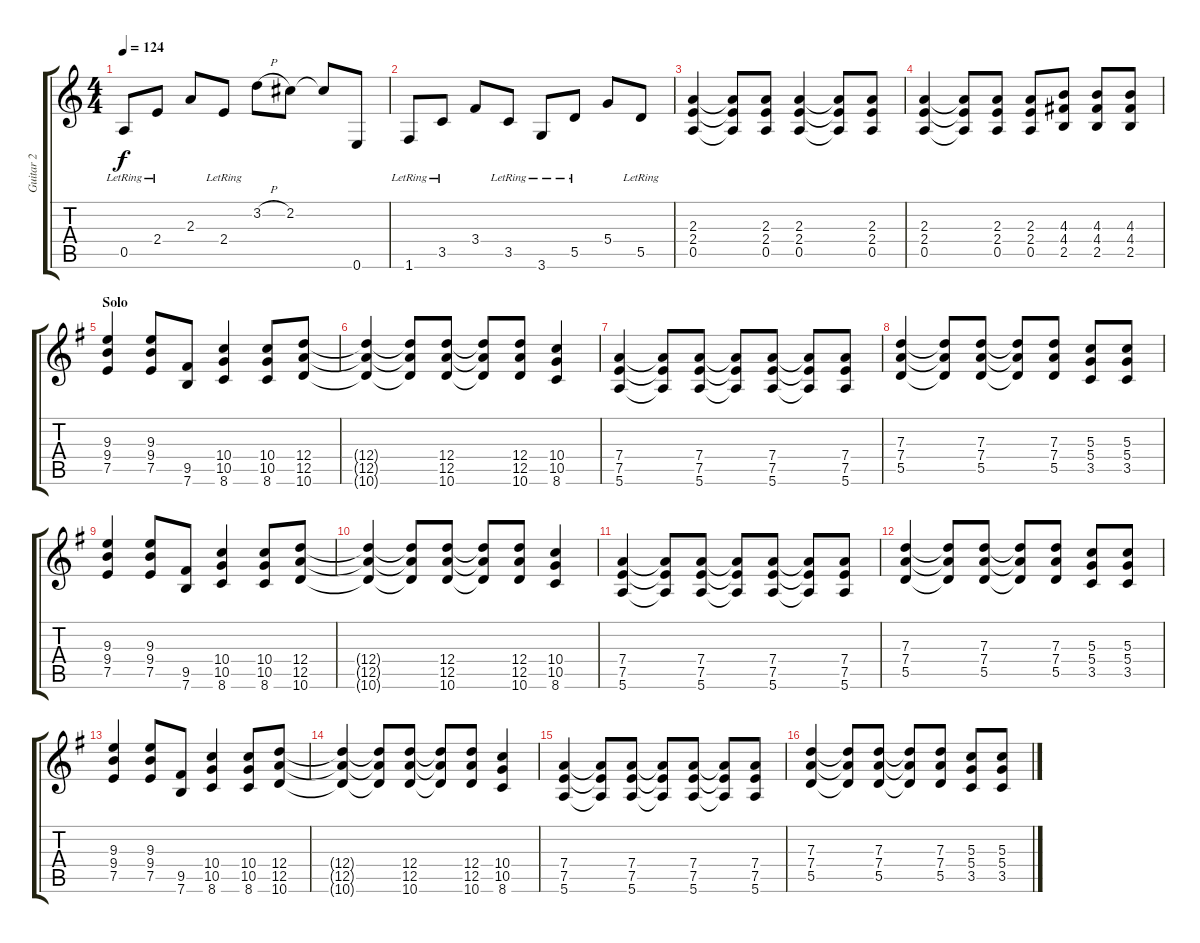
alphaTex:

\track ("Guitar 2" "Guitar 2") {instrument overdrivenguitar}
\staff {score tabs}
\tuning (E4 B3 G3 D3 A2 E2) {hide}
\ts (4 4)
\tempo 124
\clef g2
\ks c
0.5{lr}.8{dy f} 2.4{lr}.8 2.3.8 2.4{lr}.8 3.2{h}.8 2.2.8 2.2{t}.8 0.6.8 |
1.6{lr}.8 3.5{lr}.8 3.4.8 3.5{lr}.8 3.6{lr}.8 5.5{lr}.8 5.4.8 5.5{lr}.8 |
(2.3 2.4 0.5).4{volume 13 balance 5 instrument overdrivenguitar} (2.3{t} 2.4{t} 0.5{t}).8 (2.3 2.4 0.5).8 (2.3 2.4 0.5).4 (2.3{t} 2.4{t} 0.5{t}).8 (2.3 2.4 0.5).8 |
(2.3 2.4 0.5).4 (2.3{t} 2.4{t} 0.5{t}).8 (2.3 2.4 0.5).8 (2.3 2.4 0.5).8 (4.3 4.4 2.5).8 (4.3 4.4 2.5).8 (4.3 4.4 2.5).8 |
\section ("" "Solo")
\ks eminor
(9.3 9.4 7.5).4{volume 12} (9.3 9.4 7.5).8 (9.5 7.6).8 (10.4 10.5 8.6).4 (10.4 10.5 8.6).8 (12.4 12.5 10.6).8 |
(12.4{t} 12.5{t} 10.6{t}).4 (12.4{t} 12.5{t} 10.6{t}).8 (12.4 12.5 10.6).8 (12.4{t} 12.5{t} 10.6{t}).8 (12.4 12.5 10.6).8 (10.4 10.5 8.6).4 |
(7.4 7.5 5.6).4 (7.4{t} 7.5{t} 5.6{t}).8 (7.4 7.5 5.6).8 (7.4{t} 7.5{t} 5.6{t}).8 (7.4 7.5 5.6).8 (7.4{t} 7.5{t} 5.6{t}).8 (7.4 7.5 5.6).8 |
(7.3 7.4 5.5).4 (7.3{t} 7.4{t} 5.5{t}).8 (7.3 7.4 5.5).8 (7.3{t} 7.4{t} 5.5{t}).8 (7.3 7.4 5.5).8 (5.3 5.4 3.5).8 (5.3 5.4 3.5).8 |
(9.3 9.4 7.5).4 (9.3 9.4 7.5).8 (9.5 7.6).8 (10.4 10.5 8.6).4 (10.4 10.5 8.6).8 (12.4 12.5 10.6).8 |
(12.4{t} 12.5{t} 10.6{t}).4 (12.4{t} 12.5{t} 10.6{t}).8 (12.4 12.5 10.6).8 (12.4{t} 12.5{t} 10.6{t}).8 (12.4 12.5 10.6).8 (10.4 10.5 8.6).4 |
(7.4 7.5 5.6).4 (7.4{t} 7.5{t} 5.6{t}).8 (7.4 7.5 5.6).8 (7.4{t} 7.5{t} 5.6{t}).8 (7.4 7.5 5.6).8 (7.4{t} 7.5{t} 5.6{t}).8 (7.4 7.5 5.6).8 |
(7.3 7.4 5.5).4 (7.3{t} 7.4{t} 5.5{t}).8 (7.3 7.4 5.5).8 (7.3{t} 7.4{t} 5.5{t}).8 (7.3 7.4 5.5).8 (5.3 5.4 3.5).8 (5.3 5.4 3.5).8 |
(9.3 9.4 7.5).4 (9.3 9.4 7.5).8 (9.5 7.6).8 (10.4 10.5 8.6).4 (10.4 10.5 8.6).8 (12.4 12.5 10.6).8 |
(12.4{t} 12.5{t} 10.6{t}).4 (12.4{t} 12.5{t} 10.6{t}).8 (12.4 12.5 10.6).8 (12.4{t} 12.5{t} 10.6{t}).8 (12.4 12.5 10.6).8 (10.4 10.5 8.6).4 |
(7.4 7.5 5.6).4 (7.4{t} 7.5{t} 5.6{t}).8 (7.4 7.5 5.6).8 (7.4{t} 7.5{t} 5.6{t}).8 (7.4 7.5 5.6).8 (7.4{t} 7.5{t} 5.6{t}).8 (7.4 7.5 5.6).8 |
(7.3 7.4 5.5).4 (7.3{t} 7.4{t} 5.5{t}).8 (7.3 7.4 5.5).8 (7.3{t} 7.4{t} 5.5{t}).8 (7.3 7.4 5.5).8 (5.3 5.4 3.5).8 (5.3 5.4 3.5).8
